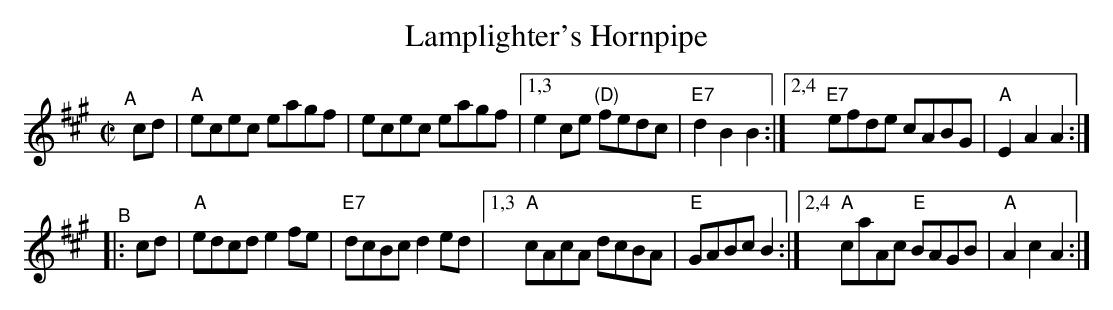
X:1
T: Lamplighter's Hornpipe
M: C|
L: 1/8
K: A
"^A"[|]\
cd | "A"ecec eagf | ecec eagf |[1,3 e2ce "(D)"fedc | "E7"d2B2 B2 \
                             :|[2,4 "E7"efde cABG | "A"E2A2 A2 :|
"^B"|:\
cd | "A"edcd e2fe | "E7"dcBc d2ed |[1,3 "A"cAcA    dcBA | "E"GABc B2 \
                                 :|[2,4 "A"caAc "E"BAGB | "A"A2c2 A2 :|
